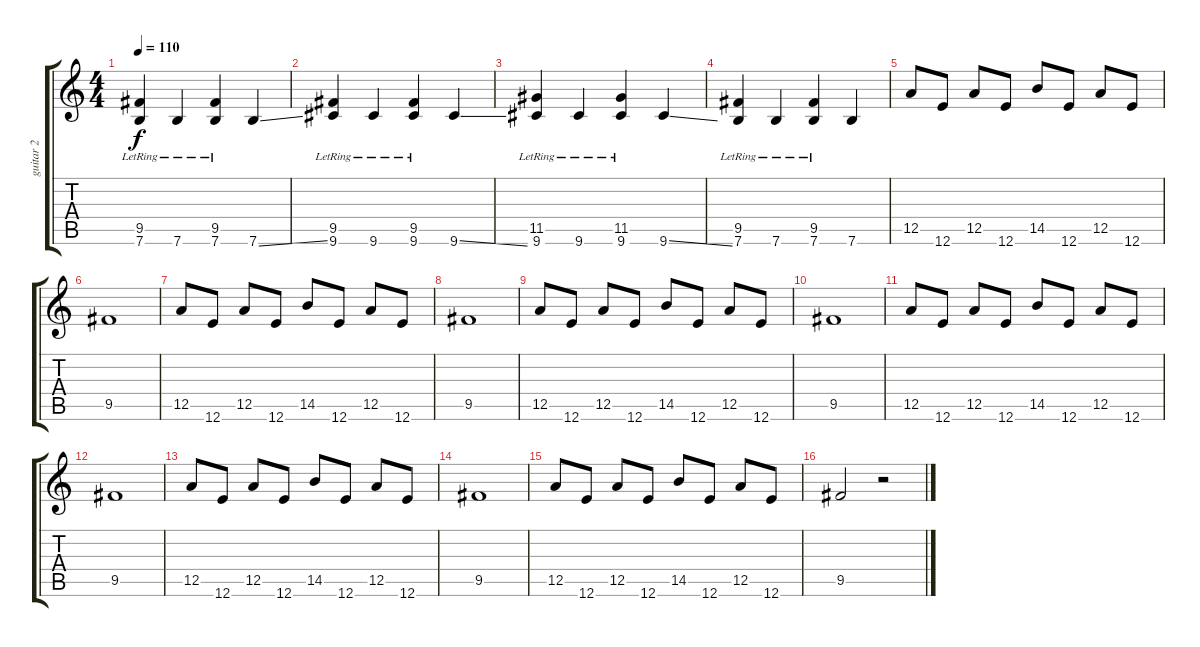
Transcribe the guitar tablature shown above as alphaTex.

\track ("guitar 2" "guitar 2") {instrument electricguitarmuted}
\staff {score tabs}
\tuning (E4 B3 G3 D3 A2 E2) {hide}
\ts (4 4)
\tempo 110
\clef g2
\ks c
(9.5{lr} 7.6{lr}).4{dy f} 7.6{lr}.4 (9.5{lr} 7.6{lr}).4 7.6{ss}.4 |
(9.5{lr} 9.6{lr}).4 9.6{lr}.4 (9.5{lr} 9.6{lr}).4 9.6{ss}.4 |
(11.5{lr} 9.6{lr}).4 9.6{lr}.4 (11.5{lr} 9.6{lr}).4 9.6{ss}.4 |
(9.5{lr} 7.6{lr}).4 7.6{lr}.4 (9.5{lr} 7.6{lr}).4 7.6.4 |
12.5.8 12.6.8 12.5.8 12.6.8 14.5.8 12.6.8 12.5.8 12.6.8 |
9.5.1 |
12.5.8 12.6.8 12.5.8 12.6.8 14.5.8 12.6.8 12.5.8 12.6.8 |
9.5.1 |
12.5.8 12.6.8 12.5.8 12.6.8 14.5.8 12.6.8 12.5.8 12.6.8 |
9.5.1 |
12.5.8 12.6.8 12.5.8 12.6.8 14.5.8 12.6.8 12.5.8 12.6.8 |
9.5.1 |
12.5.8 12.6.8 12.5.8 12.6.8 14.5.8 12.6.8 12.5.8 12.6.8 |
9.5.1 |
12.5.8 12.6.8 12.5.8 12.6.8 14.5.8 12.6.8 12.5.8 12.6.8 |
9.5.2 r.2
